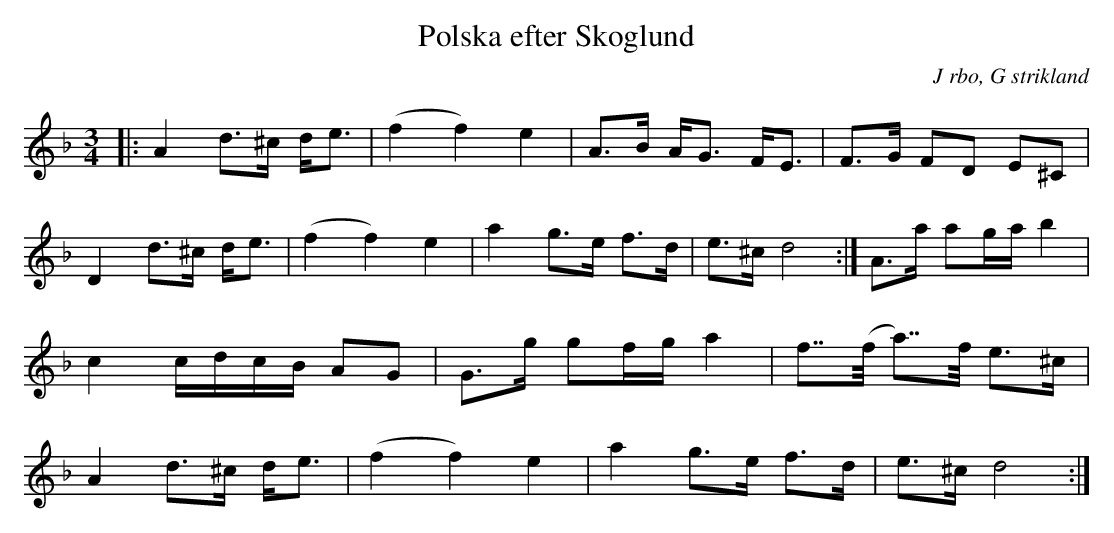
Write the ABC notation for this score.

X:1
T: Polska efter Skoglund
O: J rbo, G strikland
M: 3/4
L: 1/16
K: Dm
|:A4 d2>^c2 d2<e2 |(f4f4) e4| A2>B2 A2<G2 F2<E2|F2>G2 F2D2 E2^C2|D4 d2>^c2 d2<e2 |(f4f4) e4|a4 g2>e2 f2>d2|e2>^c2 d8:|A2>a2 a2ga b4|c4 cdcB A2G2|G2>g2 g2fg  a4|f2>>(f2 a2)>>f2 e2>^c2|A4 d2>^c2 d2<e2 |(f4f4) e4|a4 g2>e2 f2>d2|e2>^c2 d8:|
